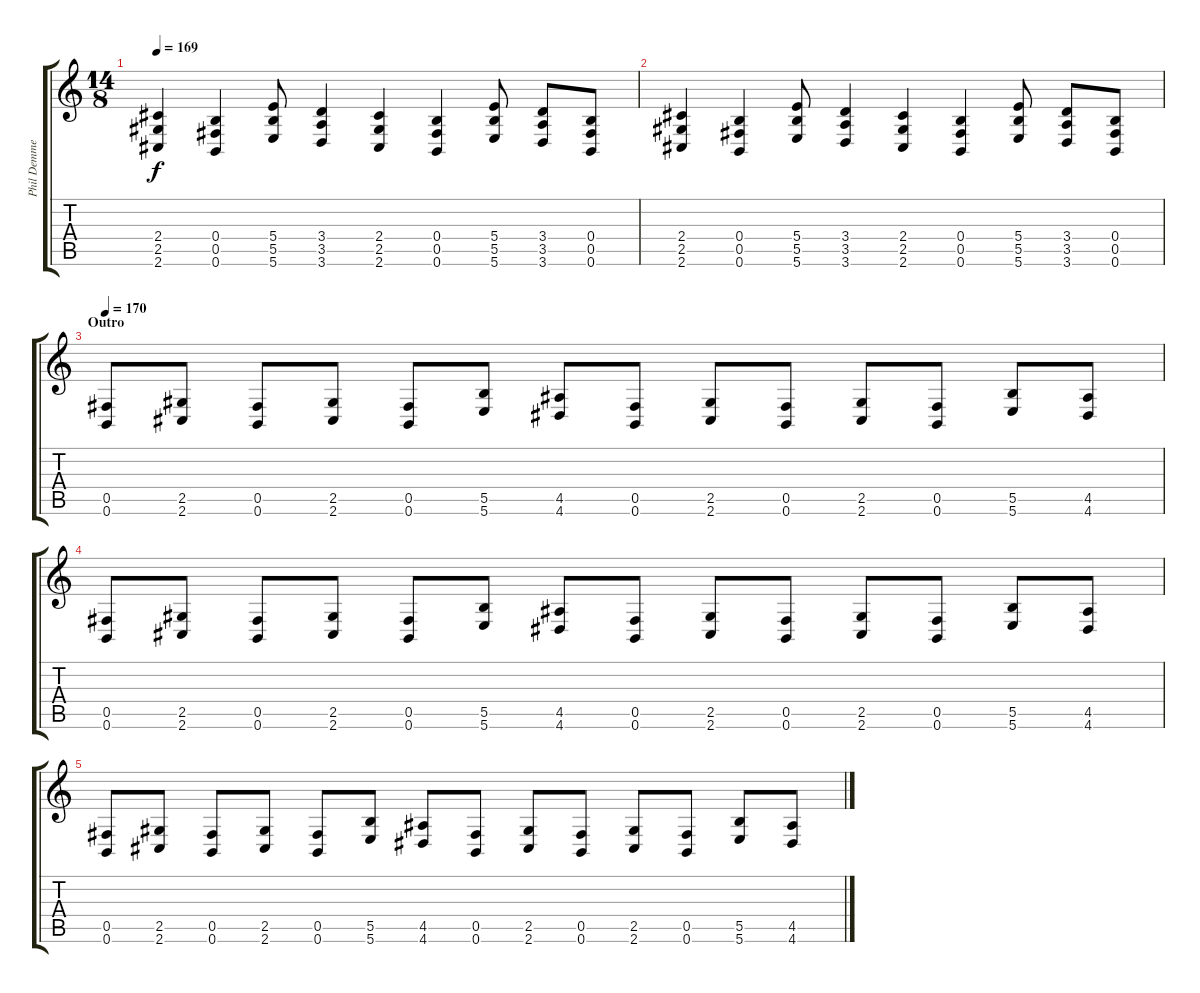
\track ("Phil Demmel" "Phil Demme") {instrument distortionguitar}
\staff {score tabs}
\tuning (Db4 Ab3 E3 B2 Gb2 B1) {hide}
\ts (14 8)
\tempo 169
\clef g2
\ks c
(2.4 2.5 2.6).4{dy f} (0.4 0.5 0.6).4 (5.4 5.5 5.6).8 (3.4 3.5 3.6).4 (2.4 2.5 2.6).4 (0.4 0.5 0.6).4 (5.4 5.5 5.6).8 (3.4 3.5 3.6).8 (0.4 0.5 0.6).8 |
(2.4 2.5 2.6).4 (0.4 0.5 0.6).4 (5.4 5.5 5.6).8 (3.4 3.5 3.6).4 (2.4 2.5 2.6).4 (0.4 0.5 0.6).4 (5.4 5.5 5.6).8 (3.4 3.5 3.6).8 (0.4 0.5 0.6).8 |
\section ("" "Outro")
\tempo 170
(0.5 0.6).8 (2.5 2.6).8 (0.5 0.6).8 (2.5 2.6).8 (0.5 0.6).8 (5.5 5.6).8 (4.5 4.6).8 (0.5 0.6).8 (2.5 2.6).8 (0.5 0.6).8 (2.5 2.6).8 (0.5 0.6).8 (5.5 5.6).8 (4.5 4.6).8 |
(0.5 0.6).8 (2.5 2.6).8 (0.5 0.6).8 (2.5 2.6).8 (0.5 0.6).8 (5.5 5.6).8 (4.5 4.6).8 (0.5 0.6).8 (2.5 2.6).8 (0.5 0.6).8 (2.5 2.6).8 (0.5 0.6).8 (5.5 5.6).8 (4.5 4.6).8 |
(0.5 0.6).8 (2.5 2.6).8 (0.5 0.6).8 (2.5 2.6).8 (0.5 0.6).8 (5.5 5.6).8 (4.5 4.6).8 (0.5 0.6).8 (2.5 2.6).8 (0.5 0.6).8 (2.5 2.6).8 (0.5 0.6).8 (5.5 5.6).8 (4.5 4.6).8
